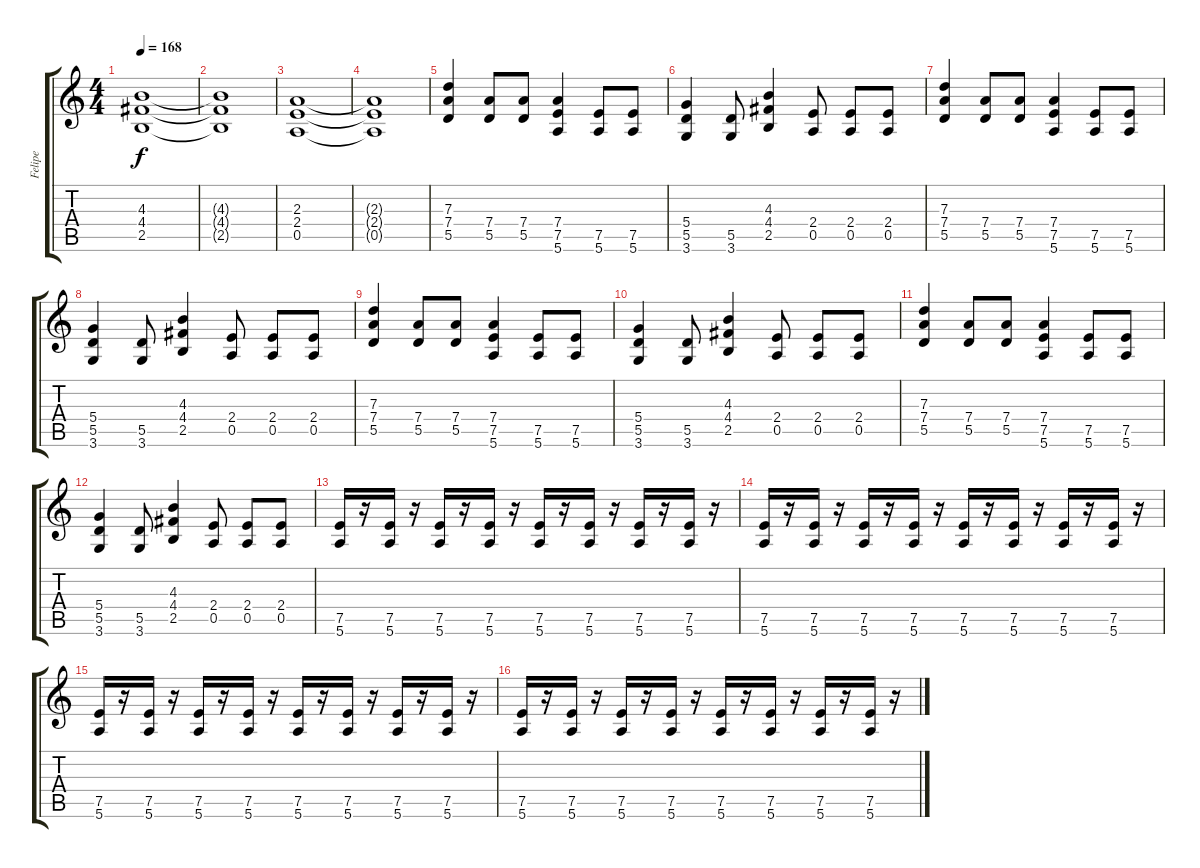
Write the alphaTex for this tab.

\track ("Felipe" "Felipe") {instrument distortionguitar}
\staff {score tabs}
\tuning (E4 B3 G3 D3 A2 E2) {hide}
\ts (4 4)
\tempo 168
\clef g2
\ks c
(4.3 4.4 2.5).1{dy f} |
(4.3{t} 4.4{t} 2.5{t}).1 |
(2.3 2.4 0.5).1 |
(2.3{t} 2.4{t} 0.5{t}).1 |
(7.3 7.4 5.5).4 (7.4 5.5).8 (7.4 5.5).8 (7.4 7.5 5.6).4 (7.5 5.6).8 (7.5 5.6).8 |
(5.4 5.5 3.6).4 (5.5 3.6).8 (4.3 4.4 2.5).4 (2.4 0.5).8 (2.4 0.5).8 (2.4 0.5).8 |
(7.3 7.4 5.5).4 (7.4 5.5).8 (7.4 5.5).8 (7.4 7.5 5.6).4 (7.5 5.6).8 (7.5 5.6).8 |
(5.4 5.5 3.6).4 (5.5 3.6).8 (4.3 4.4 2.5).4 (2.4 0.5).8 (2.4 0.5).8 (2.4 0.5).8 |
(7.3 7.4 5.5).4 (7.4 5.5).8 (7.4 5.5).8 (7.4 7.5 5.6).4 (7.5 5.6).8 (7.5 5.6).8 |
(5.4 5.5 3.6).4 (5.5 3.6).8 (4.3 4.4 2.5).4 (2.4 0.5).8 (2.4 0.5).8 (2.4 0.5).8 |
(7.3 7.4 5.5).4 (7.4 5.5).8 (7.4 5.5).8 (7.4 7.5 5.6).4 (7.5 5.6).8 (7.5 5.6).8 |
(5.4 5.5 3.6).4 (5.5 3.6).8 (4.3 4.4 2.5).4 (2.4 0.5).8 (2.4 0.5).8 (2.4 0.5).8 |
(7.5 5.6).16 r.16 (7.5 5.6).16 r.16 (7.5 5.6).16 r.16 (7.5 5.6).16 r.16 (7.5 5.6).16 r.16 (7.5 5.6).16 r.16 (7.5 5.6).16 r.16 (7.5 5.6).16 r.16 |
(7.5 5.6).16 r.16 (7.5 5.6).16 r.16 (7.5 5.6).16 r.16 (7.5 5.6).16 r.16 (7.5 5.6).16 r.16 (7.5 5.6).16 r.16 (7.5 5.6).16 r.16 (7.5 5.6).16 r.16 |
(7.5 5.6).16 r.16 (7.5 5.6).16 r.16 (7.5 5.6).16 r.16 (7.5 5.6).16 r.16 (7.5 5.6).16 r.16 (7.5 5.6).16 r.16 (7.5 5.6).16 r.16 (7.5 5.6).16 r.16 |
(7.5 5.6).16 r.16 (7.5 5.6).16 r.16 (7.5 5.6).16 r.16 (7.5 5.6).16 r.16 (7.5 5.6).16 r.16 (7.5 5.6).16 r.16 (7.5 5.6).16 r.16 (7.5 5.6).16 r.16
